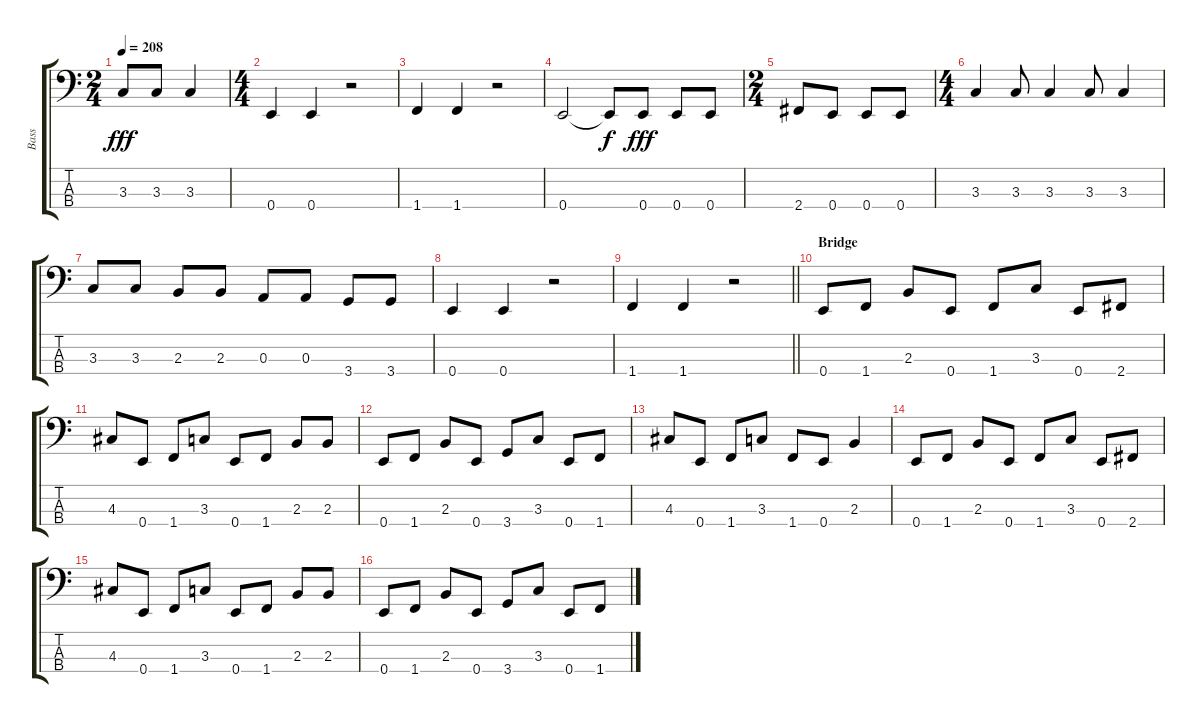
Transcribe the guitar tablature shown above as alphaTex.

\track ("Bass" "Bass") {instrument electricbassfinger}
\staff {score tabs}
\tuning (G2 D2 A1 E1) {hide}
\ts (2 4)
\tempo 208
\clef f4
\ks c
3.3.8{dy fff} 3.3.8 3.3.4 |
\ts (4 4)
0.4.4 0.4.4 r.2 |
1.4.4 1.4.4 r.2 |
0.4.2 0.4{t}.8{dy f} 0.4.8{dy fff} 0.4.8 0.4.8 |
\ts (2 4)
2.4.8 0.4.8 0.4.8 0.4.8 |
\ts (4 4)
3.3.4 3.3.8 3.3.4 3.3.8 3.3.4 |
3.3.8 3.3.8 2.3.8 2.3.8 0.3.8 0.3.8 3.4.8 3.4.8 |
0.4.4 0.4.4 r.2 |
\barLineRight lightlight
1.4.4 1.4.4 r.2 |
\section ("" "Bridge")
0.4.8 1.4.8 2.3.8 0.4.8 1.4.8 3.3.8 0.4.8 2.4.8 |
4.3.8 0.4.8 1.4.8 3.3.8 0.4.8 1.4.8 2.3.8 2.3.8 |
0.4.8 1.4.8 2.3.8 0.4.8 3.4.8 3.3.8 0.4.8 1.4.8 |
4.3.8 0.4.8 1.4.8 3.3.8 1.4.8 0.4.8 2.3.4 |
0.4.8 1.4.8 2.3.8 0.4.8 1.4.8 3.3.8 0.4.8 2.4.8 |
4.3.8 0.4.8 1.4.8 3.3.8 0.4.8 1.4.8 2.3.8 2.3.8 |
0.4.8 1.4.8 2.3.8 0.4.8 3.4.8 3.3.8 0.4.8 1.4.8
